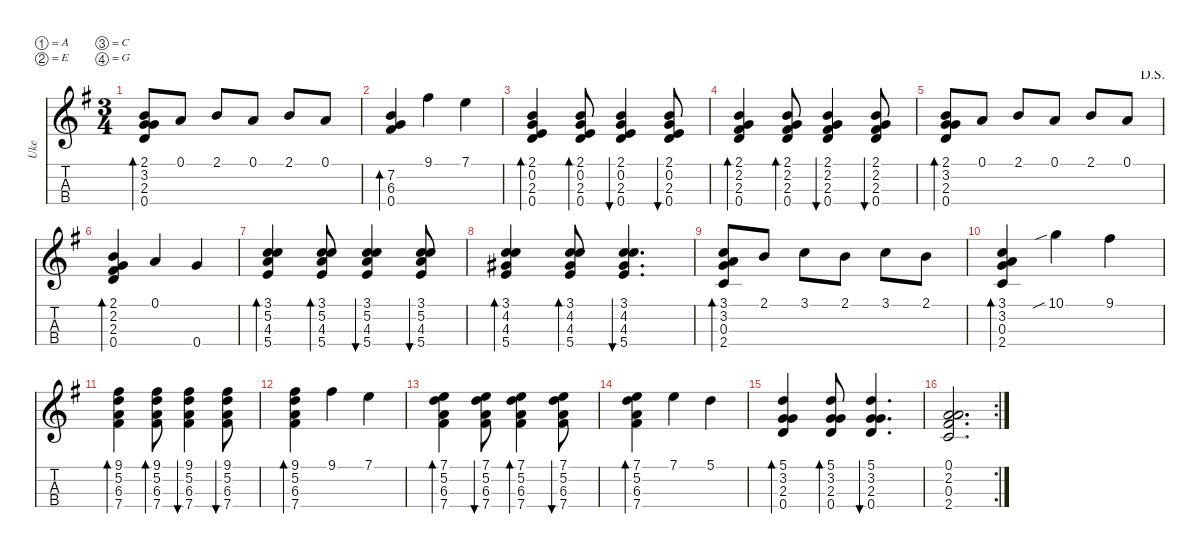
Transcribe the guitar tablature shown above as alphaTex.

\defaultSystemsLayout 4
\hideDynamics
\bracketExtendMode nobrackets
\otherSystemsTrackNameOrientation horizontal
\chordDiagramsInScore
\track ("Ukulele" " Uke") {defaultSystemsLayout 4 instrument acousticguitarnylon}
\staff {score tabs}
\tuning (A4 E4 C4 G4)
\displaytranspose 0
\ts (3 4)
\beaming (8 2 2 2)
\tempo (120 hide)
\clef g2
\ks g
(0.4{acc forcenatural} 3.2{acc forcenatural} 2.3{acc forcenatural} 2.1{acc forcenatural}).8{bd 30 dy mf instrument acousticguitarnylon beam Up} 0.1{acc forcenatural}.8{beam Up} 2.1{acc forcenatural}.8{beam Up} 0.1{acc forcenatural}.8{beam Up} 2.1{acc forcenatural}.8{beam Up} 0.1{acc forcenatural}.8{beam Up} |
(7.2{acc forcenatural} 6.3{acc #} 0.4{acc forcenatural}).4{bd 30 beam Up} 9.1{acc #}.4{beam Down} 7.1{acc forcenatural}.4{beam Down} |
(0.4{acc forcenatural} 2.3{acc forcenatural} 0.2{acc forcenatural} 2.1{acc forcenatural}).4{bd 30 beam Up} (0.4{acc forcenatural} 2.3{acc forcenatural} 0.2{acc forcenatural} 2.1{acc forcenatural}).8{bd 30 beam Up} (0.4{acc forcenatural} 2.3{acc forcenatural} 0.2{acc forcenatural} 2.1{acc forcenatural}).4{bu 30 beam Up} (0.4{acc forcenatural} 2.3{acc forcenatural} 0.2{acc forcenatural} 2.1{acc forcenatural}).8{bu 30 beam Up} |
(0.4{acc forcenatural} 2.3{acc forcenatural} 2.2{acc #} 2.1{acc forcenatural}).4{bd 30 beam Up} (0.4{acc forcenatural} 2.3{acc forcenatural} 2.2{acc #} 2.1{acc forcenatural}).8{bd 30 beam Up} (0.4{acc forcenatural} 2.3{acc forcenatural} 2.2{acc #} 2.1{acc forcenatural}).4{bu 30 beam Up} (0.4{acc forcenatural} 2.3{acc forcenatural} 2.2{acc #} 2.1{acc forcenatural}).8{bu 30 beam Up} |
\jump dalsegno
(0.4{acc forcenatural} 3.2{acc forcenatural} 2.3{acc forcenatural} 2.1{acc forcenatural}).8{bd 30 beam Up} 0.1{acc forcenatural}.8{beam Up} 2.1{acc forcenatural}.8{beam Up} 0.1{acc forcenatural}.8{beam Up} 2.1{acc forcenatural}.8{beam Up} 0.1{acc forcenatural}.8{beam Up} |
(0.4{acc forcenatural} 2.3{acc forcenatural} 2.2{acc #} 2.1{acc forcenatural}).4{bd 30 beam Up} 0.1{acc forcenatural}.4{beam Up} 0.4{acc forcenatural}.4{beam Up} |
(3.1{acc forcenatural} 5.4{acc forcenatural} 5.2{acc forcenatural} 4.3{acc forcenatural}).4{bd 30 beam Up} (3.1{acc forcenatural} 5.4{acc forcenatural} 5.2{acc forcenatural} 4.3{acc forcenatural}).8{bd 30 beam Up} (3.1{acc forcenatural} 5.4{acc forcenatural} 5.2{acc forcenatural} 4.3{acc forcenatural}).4{bu 30 beam Up} (3.1{acc forcenatural} 5.4{acc forcenatural} 5.2{acc forcenatural} 4.3{acc forcenatural}).8{bu 30 beam Up} |
(3.1{acc forcenatural} 5.4{acc forcenatural} 4.2{acc #} 4.3{acc forcenatural}).4{bd 30 beam Up} (3.1{acc forcenatural} 5.4{acc forcenatural} 4.2{acc #} 4.3{acc forcenatural}).8{bd 30 beam Up} (3.1{acc forcenatural} 5.4{acc forcenatural} 4.2{acc #} 4.3{acc forcenatural}).4{d bu 30 beam Up} |
(0.3{acc forcenatural} 3.2{acc forcenatural} 2.4{acc forcenatural} 3.1{acc forcenatural}).8{bd 30 beam Up} 2.1{acc forcenatural}.8{beam Up} 3.1{acc forcenatural}.8{beam Down} 2.1{acc forcenatural}.8{beam Down} 3.1{acc forcenatural}.8{beam Down} 2.1{acc forcenatural}.8{beam Down} |
(3.1{acc forcenatural} 0.3{acc forcenatural} 3.2{acc forcenatural} 2.4{acc forcenatural}).4{bd 30 beam Up} 10.1{sib acc forcenatural}.4{beam Down} 9.1{acc #}.4{beam Down} |
(9.1{acc #} 6.3{acc #} 5.2{acc forcenatural} 7.4{acc forcenatural}).4{bd 30 beam Down} (9.1{acc #} 6.3{acc #} 5.2{acc forcenatural} 7.4{acc forcenatural}).8{bd 30 beam Down} (9.1{acc #} 6.3{acc #} 5.2{acc forcenatural} 7.4{acc forcenatural}).4{bu 30 beam Down} (9.1{acc #} 6.3{acc #} 5.2{acc forcenatural} 7.4{acc forcenatural}).8{bu 30 beam Down} |
(9.1{acc #} 6.3{acc #} 5.2{acc forcenatural} 7.4{acc forcenatural}).4{bd 30 beam Down} 9.1{acc #}.4{beam Down} 7.1{acc forcenatural}.4{beam Down} |
(7.1{acc forcenatural} 5.2{acc forcenatural} 7.4{acc forcenatural} 6.3{acc #}).4{bd 30 beam Down} (7.1{acc forcenatural} 5.2{acc forcenatural} 7.4{acc forcenatural} 6.3{acc #}).8{bu 30 beam Down} (7.1{acc forcenatural} 5.2{acc forcenatural} 7.4{acc forcenatural} 6.3{acc #}).4{bd 30 beam Down} (7.1{acc forcenatural} 5.2{acc forcenatural} 7.4{acc forcenatural} 6.3{acc #}).8{bu 30 beam Down} |
(7.1{acc forcenatural} 5.2{acc forcenatural} 7.4{acc forcenatural} 6.3{acc #}).4{bd 30 beam Down} 7.1{acc forcenatural}.4{beam Down} 5.1{acc forcenatural}.4{beam Down} |
(5.1{acc forcenatural} 0.4{acc forcenatural} 3.2{acc forcenatural} 2.3{acc forcenatural}).4{bd 30 beam Up} (5.1{acc forcenatural} 0.4{acc forcenatural} 3.2{acc forcenatural} 2.3{acc forcenatural}).8{bd 30 beam Up} (5.1{acc forcenatural} 0.4{acc forcenatural} 3.2{acc forcenatural} 2.3{acc forcenatural}).4{d bu 30 beam Up} |
\rc 2
(0.3{acc forcenatural} 2.2{acc #} 0.1{acc forcenatural} 2.4{acc forcenatural}).2{d beam Up}
